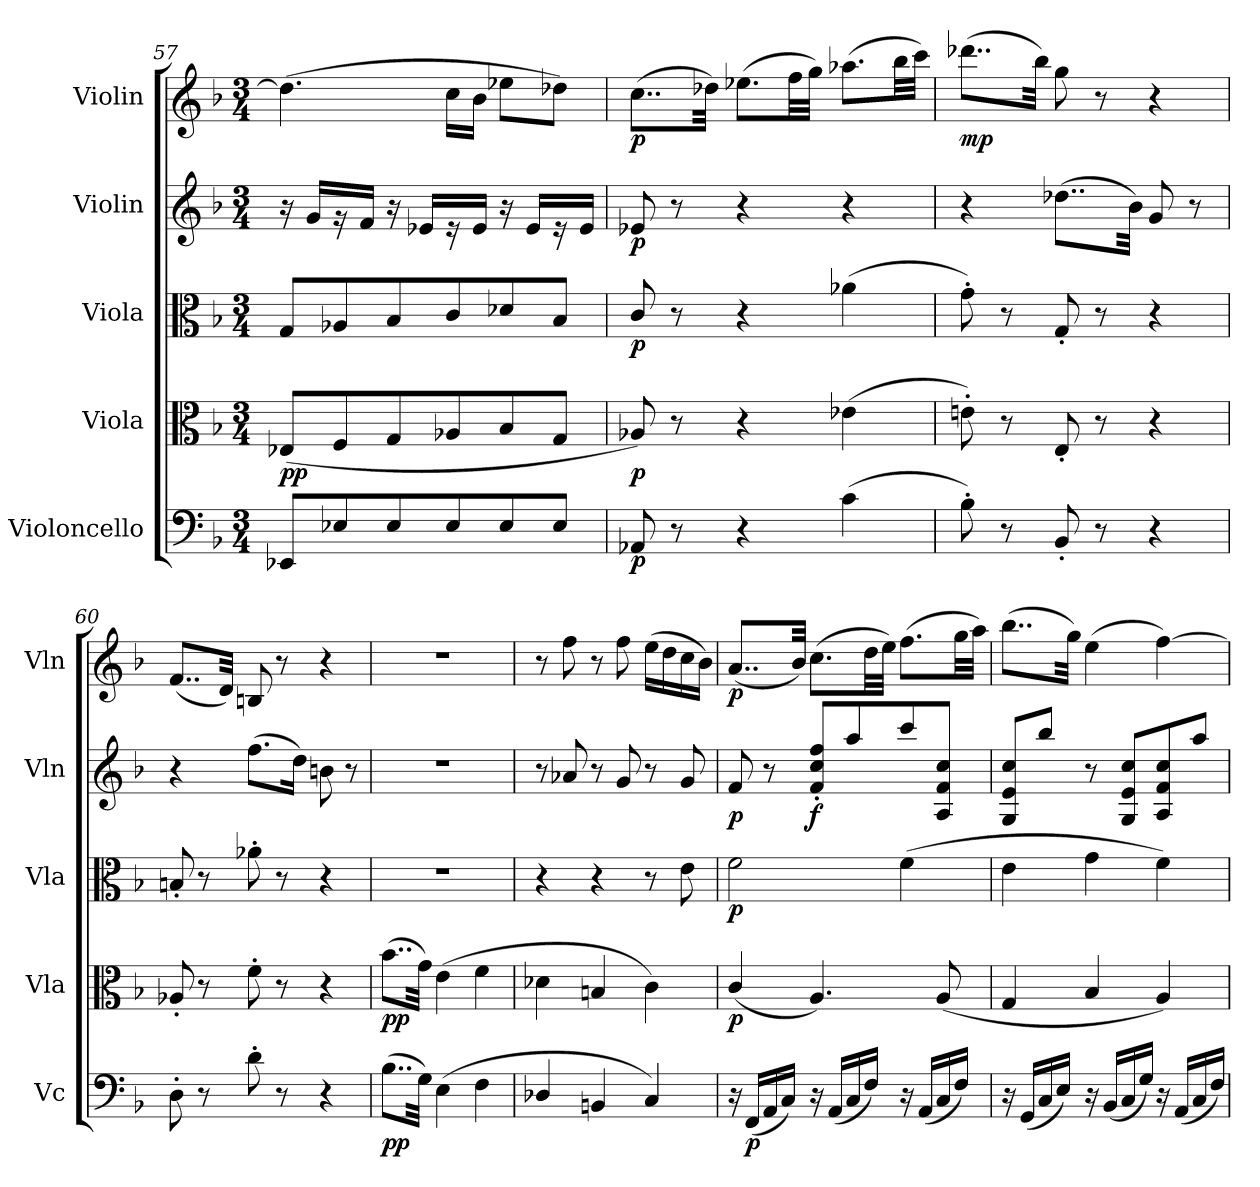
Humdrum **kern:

**kern	**dynam	**kern	**dynam	**kern	**dynam	**kern	**dynam	**kern	**dynam
*part5	*part5	*part4	*part4	*part3	*part3	*part2	*part2	*part1	*part1
*staff5	*staff5	*staff4	*staff4	*staff3	*staff3	*staff2	*staff2	*staff1	*staff1
*I"Violoncello	*	*I"Viola	*	*I"Viola	*	*I"Violin	*	*I"Violin	*
*I'Vc	*	*I'Vla	*	*I'Vla	*	*I'Vln	*	*I'Vln	*
*clefF4	*	*clefC3	*	*clefC3	*	*clefG2	*	*clefG2	*
*k[b-]	*	*k[b-]	*	*k[b-]	*	*k[b-]	*	*k[b-]	*
*M3/4	*	*M3/4	*	*M3/4	*	*M3/4	*	*M3/4	*
=57	=57	=57	=57	=57	=57	=57	=57	=57	=57
8EE-X/L	.	(8E-X/L	pp	8G/L	.	16r	.	(4.dd-\]	.
.	.	.	.	.	.	16g/LL	.	.	.
8E-X/	.	8F/	.	8A-X/	.	16r	.	.	.
.	.	.	.	.	.	16f/JJ	.	.	.
8E-/	.	8G/	.	8B-/	.	16r	.	.	.
.	.	.	.	.	.	16e-X/LL	.	.	.
8E-/	.	8A-X/	.	8c/	.	16r	.	16cc\LL	.
.	.	.	.	.	.	16e-/JJ	.	16b-\JJ	.
8E-/	.	8B-/	.	8d-X/	.	16r	.	8ee-X\L	.
.	.	.	.	.	.	16e-/LL	.	.	.
8E-/J	.	8G/J	.	8B-/J	.	16r	.	8dd-X\J)	.
.	.	.	.	.	.	16e-/JJ	.	.	.
=58	=58	=58	=58	=58	=58	=58	=58	=58	=58
8AA-X/	p	8A-X/)	p	8c/	p	8e-X/	p	(8..cc\L	p
8r	.	8r	.	8r	.	8r	.	.	.
.	.	.	.	.	.	.	.	32dd-X\Jkk)	.
4r	.	4r	.	4r	.	4r	.	(8.ee-X\L	.
.	.	.	.	.	.	.	.	32ff\LL	.
.	.	.	.	.	.	.	.	32gg\JJJ)	.
(4c\	.	(4e-X\	.	(4a-X\	.	4r	.	(8.aa-X\L	.
.	.	.	.	.	.	.	.	32bb-\LL	.
.	.	.	.	.	.	.	.	32ccc\JJJ)	.
=59	=59	=59	=59	=59	=59	=59	=59	=59	=59
8B-'\)	.	8en'\)	.	8g'\)	.	4r	.	(8..ddd-X\L	mp
8r	.	8r	.	8r	.	.	.	.	.
.	.	.	.	.	.	.	.	32bb-\Jkk)	.
8BB-'/	.	8E'/	.	8G'/	.	(8..dd-X\L	.	8gg\	.
8r	.	8r	.	8r	.	.	.	8r	.
.	.	.	.	.	.	32b-\Jkk)	.	.	.
4r	.	4r	.	4r	.	8g/	.	4r	.
.	.	.	.	.	.	8r	.	.	.
=60	=60	=60	=60	=60	=60	=60	=60	=60	=60
8D'\	.	8A-X'/	.	8Bn'/	.	4r	.	(8..f/L	.
8r	.	8r	.	8r	.	.	.	.	.
.	.	.	.	.	.	.	.	32d/Jkk)	.
8d'\	.	8f'\	.	8a-X'\	.	(8.ff\L	.	8Bn/	.
8r	.	8r	.	8r	.	.	.	8r	.
.	.	.	.	.	.	16dd\Jk)	.	.	.
4r	.	4r	.	4r	.	8bn\	.	4r	.
.	.	.	.	.	.	8r	.	.	.
=61	=61	=61	=61	=61	=61	=61	=61	=61	=61
(8..B-\L	pp	(8..b-\L	pp	2.r	.	2.r	.	2.r	.
32G\Jkk)	.	32g\Jkk)	.	.	.	.	.	.	.
(4E\	.	(4e\	.	.	.	.	.	.	.
4F\	.	4f\	.	.	.	.	.	.	.
=62	=62	=62	=62	=62	=62	=62	=62	=62	=62
4D-X/	.	4d-X\	.	4r	.	8r	.	8r	.
.	.	.	.	.	.	8a-X/	.	8ff\	.
4BBn/	.	4Bn/	.	4r	.	8r	.	8r	.
.	.	.	.	.	.	8g/	.	8ff\	.
4C/)	.	4c\)	.	8r	.	8r	.	(16ee\LL	.
.	.	.	.	.	.	.	.	16dd\	.
.	.	.	.	8e\	.	8g/	.	16cc\	.
.	.	.	.	.	.	.	.	16b-\JJ)	.
=63	=63	=63	=63	=63	=63	=63	=63	=63	=63
16r	.	(4c/	p	2f\	p	8f/	p	(8..a/L	p
(16FF/LL	p	.	.	.	.	.	.	.	.
16AA/	.	.	.	.	.	8r	.	.	.
16C/JJ)	.	.	.	.	.	.	.	.	.
.	.	.	.	.	.	.	.	32b-/Jkk)	.
16r	.	4.A/)	.	.	.	8f'/ 8cc'/ 8ff'/L	f	(8.cc\L	.
(16AA/LL	.	.	.	.	.	.	.	.	.
16C/	.	.	.	.	.	8aa/	.	.	.
16F/JJ)	.	.	.	.	.	.	.	32dd\LL	.
.	.	.	.	.	.	.	.	32ee\JJJ)	.
16r	.	.	.	(4f\	.	8ccc/	.	(8.ff\L	.
(16AA/LL	.	.	.	.	.	.	.	.	.
16C/	.	(8A/	.	.	.	8A/ 8f/ 8cc/J	.	.	.
16F/JJ)	.	.	.	.	.	.	.	32gg\LL	.
.	.	.	.	.	.	.	.	32aa\JJJ)	.
=64	=64	=64	=64	=64	=64	=64	=64	=64	=64
16r	.	4G/	.	4e\	.	8G/ 8e/ 8cc/L	.	(8..bb-\L	.
(16GG/LL	.	.	.	.	.	.	.	.	.
16C/	.	.	.	.	.	8bb-/J	.	.	.
16E/JJ)	.	.	.	.	.	.	.	.	.
.	.	.	.	.	.	.	.	32gg\Jkk)	.
16r	.	4B-/	.	4g\	.	8r	.	(4ee\	.
(16BB-/LL	.	.	.	.	.	.	.	.	.
16C/	.	.	.	.	.	8G/ 8e/ 8cc/L	.	.	.
16G/JJ)	.	.	.	.	.	.	.	.	.
16r	.	4A/)	.	4f\)	.	8A/ 8f/ 8cc/	.	[4ff\)	.
(16AA/LL	.	.	.	.	.	.	.	.	.
16C/	.	.	.	.	.	8aa/J	.	.	.
16F/JJ)	.	.	.	.	.	.	.	.	.
=	=	=	=	=	=	=	=	=	=
*-	*-	*-	*-	*-	*-	*-	*-	*-	*-
